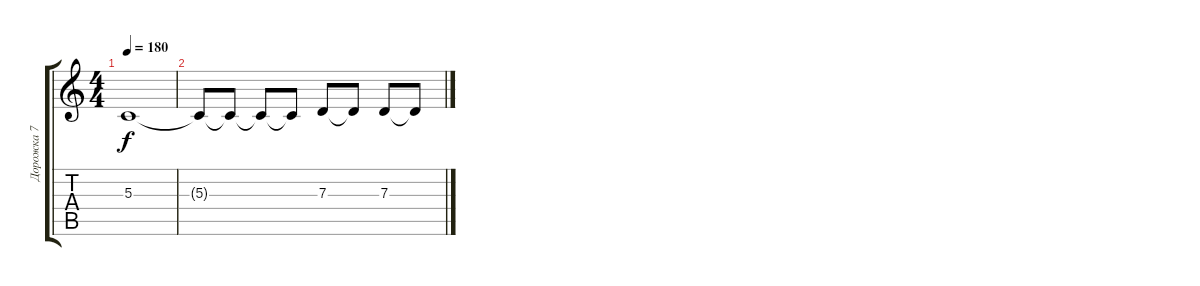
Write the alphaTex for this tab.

\track ("Дорожка 7" "Дорожка 7") {instrument lead1square}
\staff {score tabs}
\tuning (E4 B3 G3 D3 A2 E2) {hide}
\ts (4 4)
\tempo 180
\clef g2
\ks c
5.3.1{dy f} |
5.3{t}.8 5.3{t}.8 5.3{t}.8 5.3{t}.8 7.3.8 7.3{t}.8 7.3.8 7.3{t}.8
